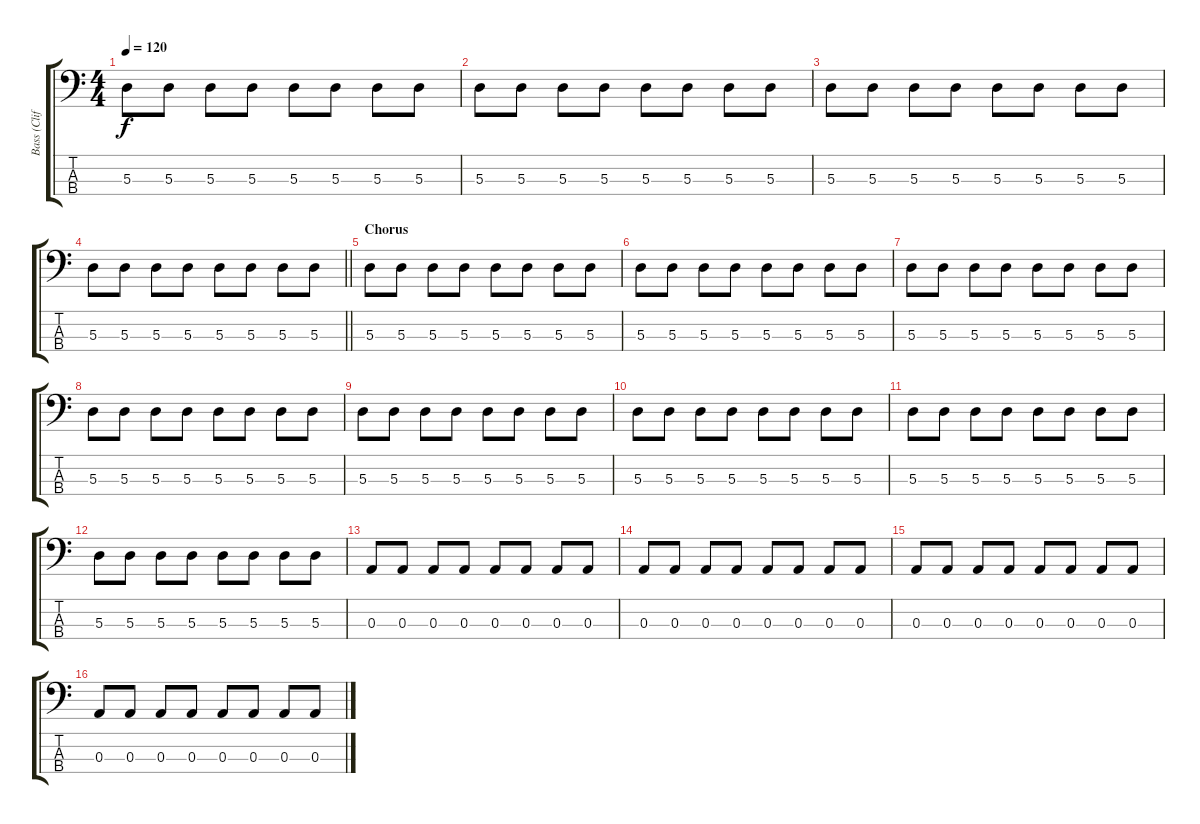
\track ("Bass (Cliff)" "Bass (Clif") {instrument acousticbass}
\staff {score tabs}
\tuning (G2 D2 A1 E1) {hide}
\ts (4 4)
\tempo 120
\clef f4
\ks c
5.3.8{dy f} 5.3.8 5.3.8 5.3.8 5.3.8 5.3.8 5.3.8 5.3.8 |
5.3.8 5.3.8 5.3.8 5.3.8 5.3.8 5.3.8 5.3.8 5.3.8 |
5.3.8 5.3.8 5.3.8 5.3.8 5.3.8 5.3.8 5.3.8 5.3.8 |
\barLineRight lightlight
5.3.8 5.3.8 5.3.8 5.3.8 5.3.8 5.3.8 5.3.8 5.3.8 |
\section ("" "Chorus")
5.3.8 5.3.8 5.3.8 5.3.8 5.3.8 5.3.8 5.3.8 5.3.8 |
5.3.8 5.3.8 5.3.8 5.3.8 5.3.8 5.3.8 5.3.8 5.3.8 |
5.3.8 5.3.8 5.3.8 5.3.8 5.3.8 5.3.8 5.3.8 5.3.8 |
5.3.8 5.3.8 5.3.8 5.3.8 5.3.8 5.3.8 5.3.8 5.3.8 |
5.3.8 5.3.8 5.3.8 5.3.8 5.3.8 5.3.8 5.3.8 5.3.8 |
5.3.8 5.3.8 5.3.8 5.3.8 5.3.8 5.3.8 5.3.8 5.3.8 |
5.3.8 5.3.8 5.3.8 5.3.8 5.3.8 5.3.8 5.3.8 5.3.8 |
5.3.8 5.3.8 5.3.8 5.3.8 5.3.8 5.3.8 5.3.8 5.3.8 |
0.3.8 0.3.8 0.3.8 0.3.8 0.3.8 0.3.8 0.3.8 0.3.8 |
0.3.8 0.3.8 0.3.8 0.3.8 0.3.8 0.3.8 0.3.8 0.3.8 |
0.3.8 0.3.8 0.3.8 0.3.8 0.3.8 0.3.8 0.3.8 0.3.8 |
0.3.8 0.3.8 0.3.8 0.3.8 0.3.8 0.3.8 0.3.8 0.3.8
